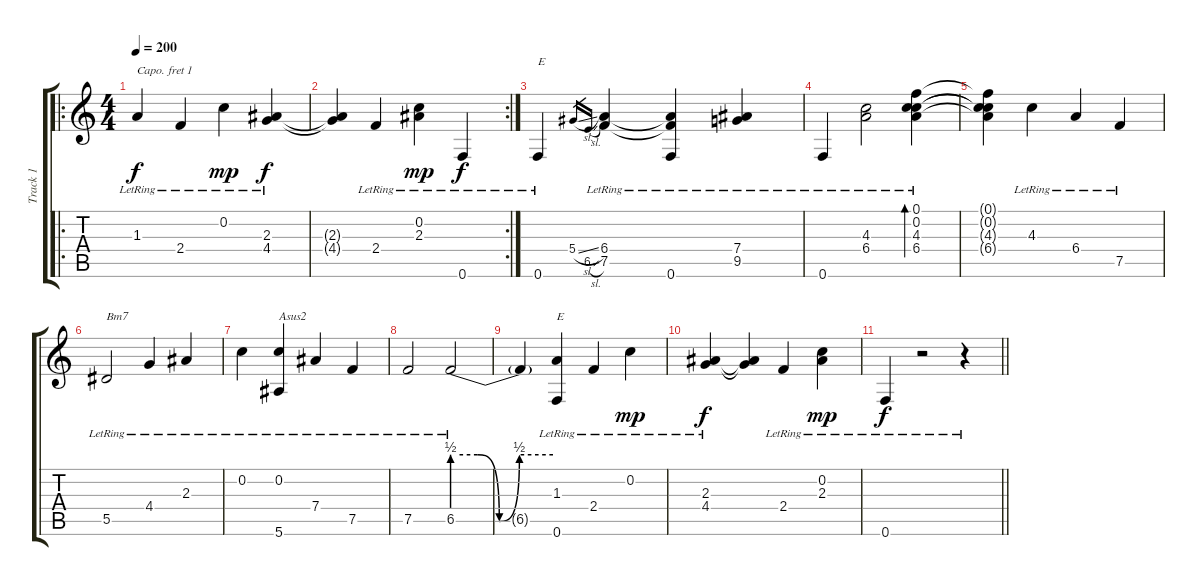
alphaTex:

\track ("Track 1" "Track 1") {instrument acousticguitarsteel}
\staff {score tabs}
\capo 1
\tuning (E4 B3 G3 D3 A2 E2) {hide}
\ro
\ts (4 4)
\tempo 200
\clef g2
\ks c
1.3{lr}.4{dy f} 2.4{lr}.4 0.2{lr}.4{dy mp} (2.3{lr} 4.4{lr}).4{dy f} |
\rc 2
(2.3{t} 4.4{t}).4 2.4{lr}.4 (0.2{lr} 2.3{lr}).4{dy mp} 0.6{lr}.4{dy f} |
0.6{lr}.4{txt "E"} 5.4{sl}.16{gr} 6.5{sl}.16{gr} (6.4{lr} 7.5{lr}).4 (6.4{t} 7.5{t} 0.6{lr}).4 (7.4{lr} 9.5{lr}).4 |
0.6{lr}.4 (4.3{lr} 6.4{lr}).2 (0.1{lr} 0.2{lr} 4.3{lr} 6.4{lr}).4{bd 120} |
(0.1{t} 0.2{t} 4.3{t} 6.4{t}).4 4.3{lr}.4 6.4{lr}.4 7.5{lr}.4 |
5.5{lr}.2{txt "Bm7"} 4.4{lr}.4 2.3{lr}.4 |
0.2{lr}.4 (0.2{lr} 5.6{lr}).4{txt "Asus2"} 7.4{lr}.4 7.5{lr}.4 |
7.5{lr}.2 6.5{be (custom 0 2 15 2 28 0 40 2 60 2) lr}.2 |
6.5{t}.4 (1.3{lr} 0.6{lr}).4{txt "E"} 2.4{lr}.4 0.2{lr}.4{dy mp} |
(2.3{lr} 4.4{lr}).4{dy f} (2.3{t} 4.4{t}).4 2.4{lr}.4 (0.2{lr} 2.3{lr}).4{dy mp} |
\barLineRight lightlight
0.6{lr}.4{dy f} r.2 r.4
